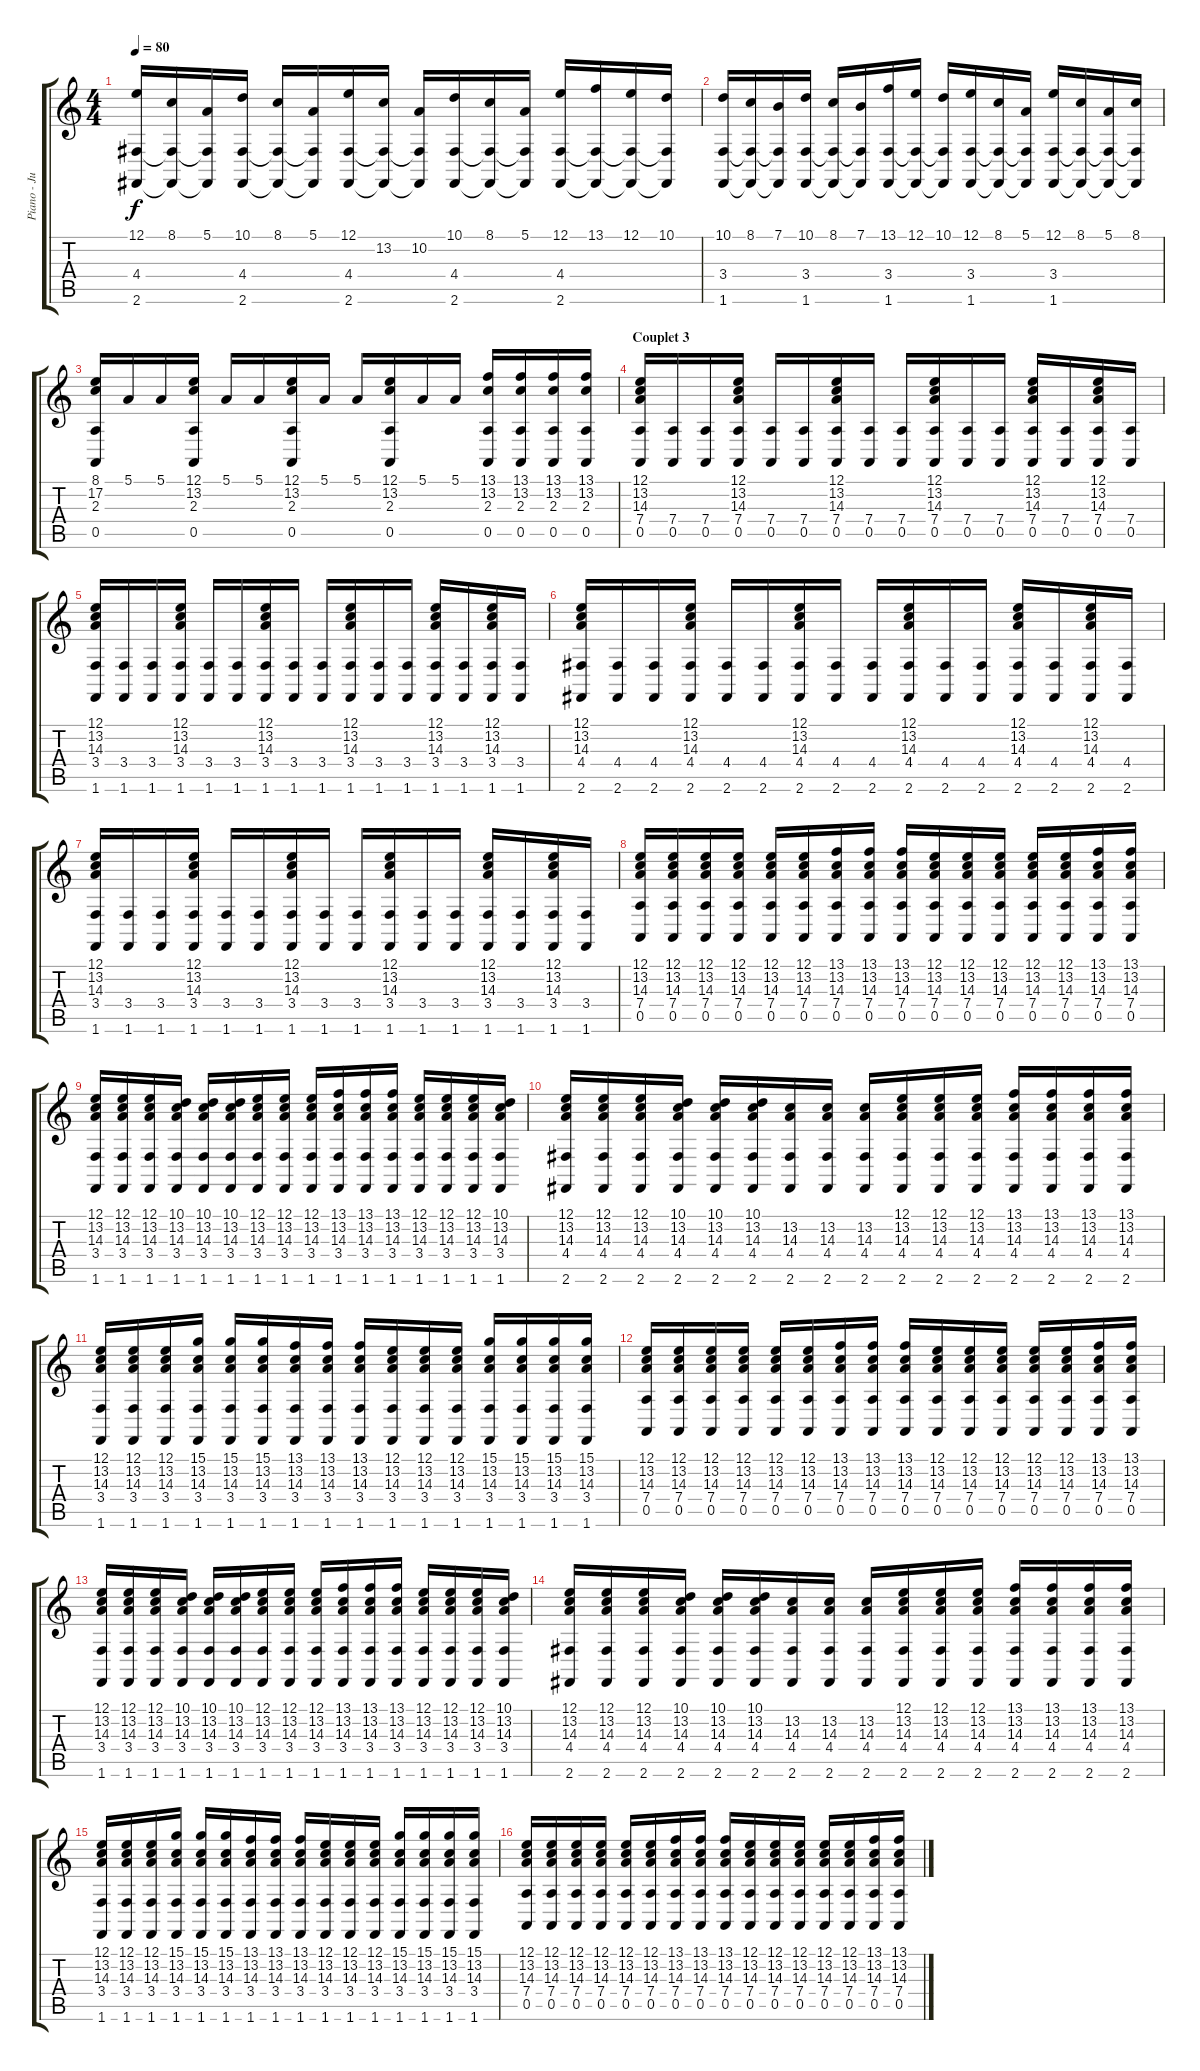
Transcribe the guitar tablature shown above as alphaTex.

\track ("Piano - Julian" "Piano - Ju") {instrument acousticgrandpiano}
\staff {score tabs}
\tuning (E4 B3 G3 D3 A2 E2) {hide}
\ts (4 4)
\tempo 80
\clef g2
\ks c
(12.1 4.4 2.6).16{dy f} (8.1 4.4{t} 2.6{t}).16 (5.1 4.4{t} 2.6{t}).16 (10.1 4.4 2.6).16 (8.1 4.4{t} 2.6{t}).16 (5.1 4.4{t} 2.6{t}).16 (12.1 4.4 2.6).16 (13.2 4.4{t} 2.6{t}).16 (10.2 4.4{t} 2.6{t}).16 (10.1 4.4 2.6).16 (8.1 4.4{t} 2.6{t}).16 (5.1 4.4{t} 2.6{t}).16 (12.1 4.4 2.6).16 (13.1 4.4{t} 2.6{t}).16 (12.1 4.4{t} 2.6{t}).16 (10.1 4.4{t} 2.6{t}).16 |
(10.1 3.4 1.6).16 (8.1 3.4{t} 1.6{t}).16 (7.1 3.4{t} 1.6{t}).16 (10.1 3.4 1.6).16 (8.1 3.4{t} 1.6{t}).16 (7.1 3.4{t} 1.6{t}).16 (13.1 3.4 1.6).16 (12.1 3.4{t} 1.6{t}).16 (10.1 3.4{t} 1.6{t}).16 (12.1 3.4 1.6).16 (8.1 3.4{t} 1.6{t}).16 (5.1 3.4{t} 1.6{t}).16 (12.1 3.4 1.6).16 (8.1 3.4{t} 1.6{t}).16 (5.1 3.4{t} 1.6{t}).16 (8.1 3.4{t} 1.6{t}).16 |
(8.1 17.2 2.3 0.5).16 5.1.16 5.1.16 (12.1 13.2 2.3 0.5).16 5.1.16 5.1.16 (12.1 13.2 2.3 0.5).16 5.1.16 5.1.16 (12.1 13.2 2.3 0.5).16 5.1.16 5.1.16 (13.1 13.2 2.3 0.5).16 (13.1 13.2 2.3 0.5).16 (13.1 13.2 2.3 0.5).16 (13.1 13.2 2.3 0.5).16 |
\section ("" "Couplet 3")
(12.1 13.2 14.3 7.4 0.5).16 (7.4 0.5).16 (7.4 0.5).16 (12.1 13.2 14.3 7.4 0.5).16 (7.4 0.5).16 (7.4 0.5).16 (12.1 13.2 14.3 7.4 0.5).16 (7.4 0.5).16 (7.4 0.5).16 (12.1 13.2 14.3 7.4 0.5).16 (7.4 0.5).16 (7.4 0.5).16 (12.1 13.2 14.3 7.4 0.5).16 (7.4 0.5).16 (12.1 13.2 14.3 7.4 0.5).16 (7.4 0.5).16 |
(12.1 13.2 14.3 3.4 1.6).16 (3.4 1.6).16 (3.4 1.6).16 (12.1 13.2 14.3 3.4 1.6).16 (3.4 1.6).16 (3.4 1.6).16 (12.1 13.2 14.3 3.4 1.6).16 (3.4 1.6).16 (3.4 1.6).16 (12.1 13.2 14.3 3.4 1.6).16 (3.4 1.6).16 (3.4 1.6).16 (12.1 13.2 14.3 3.4 1.6).16 (3.4 1.6).16 (12.1 13.2 14.3 3.4 1.6).16 (3.4 1.6).16 |
(12.1 13.2 14.3 4.4 2.6).16 (4.4 2.6).16 (4.4 2.6).16 (12.1 13.2 14.3 4.4 2.6).16 (4.4 2.6).16 (4.4 2.6).16 (12.1 13.2 14.3 4.4 2.6).16 (4.4 2.6).16 (4.4 2.6).16 (12.1 13.2 14.3 4.4 2.6).16 (4.4 2.6).16 (4.4 2.6).16 (12.1 13.2 14.3 4.4 2.6).16 (4.4 2.6).16 (12.1 13.2 14.3 4.4 2.6).16 (4.4 2.6).16 |
(12.1 13.2 14.3 3.4 1.6).16 (3.4 1.6).16 (3.4 1.6).16 (12.1 13.2 14.3 3.4 1.6).16 (3.4 1.6).16 (3.4 1.6).16 (12.1 13.2 14.3 3.4 1.6).16 (3.4 1.6).16 (3.4 1.6).16 (12.1 13.2 14.3 3.4 1.6).16 (3.4 1.6).16 (3.4 1.6).16 (12.1 13.2 14.3 3.4 1.6).16 (3.4 1.6).16 (12.1 13.2 14.3 3.4 1.6).16 (3.4 1.6).16 |
(12.1 13.2 14.3 7.4 0.5).16 (12.1 13.2 14.3 7.4 0.5).16 (12.1 13.2 14.3 7.4 0.5).16 (12.1 13.2 14.3 7.4 0.5).16 (12.1 13.2 14.3 7.4 0.5).16 (12.1 13.2 14.3 7.4 0.5).16 (13.1 13.2 14.3 7.4 0.5).16 (13.1 13.2 14.3 7.4 0.5).16 (13.1 13.2 14.3 7.4 0.5).16 (12.1 13.2 14.3 7.4 0.5).16 (12.1 13.2 14.3 7.4 0.5).16 (12.1 13.2 14.3 7.4 0.5).16 (12.1 13.2 14.3 7.4 0.5).16 (12.1 13.2 14.3 7.4 0.5).16 (13.1 13.2 14.3 7.4 0.5).16 (13.1 13.2 14.3 7.4 0.5).16 |
(12.1 13.2 14.3 3.4 1.6).16 (12.1 13.2 14.3 3.4 1.6).16 (12.1 13.2 14.3 3.4 1.6).16 (10.1 13.2 14.3 3.4 1.6).16 (10.1 13.2 14.3 3.4 1.6).16 (10.1 13.2 14.3 3.4 1.6).16 (12.1 13.2 14.3 3.4 1.6).16 (12.1 13.2 14.3 3.4 1.6).16 (12.1 13.2 14.3 3.4 1.6).16 (13.1 13.2 14.3 3.4 1.6).16 (13.1 13.2 14.3 3.4 1.6).16 (13.1 13.2 14.3 3.4 1.6).16 (12.1 13.2 14.3 3.4 1.6).16 (12.1 13.2 14.3 3.4 1.6).16 (12.1 13.2 14.3 3.4 1.6).16 (10.1 13.2 14.3 3.4 1.6).16 |
(12.1 13.2 14.3 4.4 2.6).16 (12.1 13.2 14.3 4.4 2.6).16 (12.1 13.2 14.3 4.4 2.6).16 (10.1 13.2 14.3 4.4 2.6).16 (10.1 13.2 14.3 4.4 2.6).16 (10.1 13.2 14.3 4.4 2.6).16 (13.2 14.3 4.4 2.6).16 (13.2 14.3 4.4 2.6).16 (13.2 14.3 4.4 2.6).16 (12.1 13.2 14.3 4.4 2.6).16 (12.1 13.2 14.3 4.4 2.6).16 (12.1 13.2 14.3 4.4 2.6).16 (13.1 13.2 14.3 4.4 2.6).16 (13.1 13.2 14.3 4.4 2.6).16 (13.1 13.2 14.3 4.4 2.6).16 (13.1 13.2 14.3 4.4 2.6).16 |
(12.1 13.2 14.3 3.4 1.6).16 (12.1 13.2 14.3 3.4 1.6).16 (12.1 13.2 14.3 3.4 1.6).16 (15.1 13.2 14.3 3.4 1.6).16 (15.1 13.2 14.3 3.4 1.6).16 (15.1 13.2 14.3 3.4 1.6).16 (13.1 13.2 14.3 3.4 1.6).16 (13.1 13.2 14.3 3.4 1.6).16 (13.1 13.2 14.3 3.4 1.6).16 (12.1 13.2 14.3 3.4 1.6).16 (12.1 13.2 14.3 3.4 1.6).16 (12.1 13.2 14.3 3.4 1.6).16 (15.1 13.2 14.3 3.4 1.6).16 (15.1 13.2 14.3 3.4 1.6).16 (15.1 13.2 14.3 3.4 1.6).16 (15.1 13.2 14.3 3.4 1.6).16 |
(12.1 13.2 14.3 7.4 0.5).16 (12.1 13.2 14.3 7.4 0.5).16 (12.1 13.2 14.3 7.4 0.5).16 (12.1 13.2 14.3 7.4 0.5).16 (12.1 13.2 14.3 7.4 0.5).16 (12.1 13.2 14.3 7.4 0.5).16 (13.1 13.2 14.3 7.4 0.5).16 (13.1 13.2 14.3 7.4 0.5).16 (13.1 13.2 14.3 7.4 0.5).16 (12.1 13.2 14.3 7.4 0.5).16 (12.1 13.2 14.3 7.4 0.5).16 (12.1 13.2 14.3 7.4 0.5).16 (12.1 13.2 14.3 7.4 0.5).16 (12.1 13.2 14.3 7.4 0.5).16 (13.1 13.2 14.3 7.4 0.5).16 (13.1 13.2 14.3 7.4 0.5).16 |
(12.1 13.2 14.3 3.4 1.6).16 (12.1 13.2 14.3 3.4 1.6).16 (12.1 13.2 14.3 3.4 1.6).16 (10.1 13.2 14.3 3.4 1.6).16 (10.1 13.2 14.3 3.4 1.6).16 (10.1 13.2 14.3 3.4 1.6).16 (12.1 13.2 14.3 3.4 1.6).16 (12.1 13.2 14.3 3.4 1.6).16 (12.1 13.2 14.3 3.4 1.6).16 (13.1 13.2 14.3 3.4 1.6).16 (13.1 13.2 14.3 3.4 1.6).16 (13.1 13.2 14.3 3.4 1.6).16 (12.1 13.2 14.3 3.4 1.6).16 (12.1 13.2 14.3 3.4 1.6).16 (12.1 13.2 14.3 3.4 1.6).16 (10.1 13.2 14.3 3.4 1.6).16 |
(12.1 13.2 14.3 4.4 2.6).16 (12.1 13.2 14.3 4.4 2.6).16 (12.1 13.2 14.3 4.4 2.6).16 (10.1 13.2 14.3 4.4 2.6).16 (10.1 13.2 14.3 4.4 2.6).16 (10.1 13.2 14.3 4.4 2.6).16 (13.2 14.3 4.4 2.6).16 (13.2 14.3 4.4 2.6).16 (13.2 14.3 4.4 2.6).16 (12.1 13.2 14.3 4.4 2.6).16 (12.1 13.2 14.3 4.4 2.6).16 (12.1 13.2 14.3 4.4 2.6).16 (13.1 13.2 14.3 4.4 2.6).16 (13.1 13.2 14.3 4.4 2.6).16 (13.1 13.2 14.3 4.4 2.6).16 (13.1 13.2 14.3 4.4 2.6).16 |
(12.1 13.2 14.3 3.4 1.6).16 (12.1 13.2 14.3 3.4 1.6).16 (12.1 13.2 14.3 3.4 1.6).16 (15.1 13.2 14.3 3.4 1.6).16 (15.1 13.2 14.3 3.4 1.6).16 (15.1 13.2 14.3 3.4 1.6).16 (13.1 13.2 14.3 3.4 1.6).16 (13.1 13.2 14.3 3.4 1.6).16 (13.1 13.2 14.3 3.4 1.6).16 (12.1 13.2 14.3 3.4 1.6).16 (12.1 13.2 14.3 3.4 1.6).16 (12.1 13.2 14.3 3.4 1.6).16 (15.1 13.2 14.3 3.4 1.6).16 (15.1 13.2 14.3 3.4 1.6).16 (15.1 13.2 14.3 3.4 1.6).16 (15.1 13.2 14.3 3.4 1.6).16 |
(12.1 13.2 14.3 7.4 0.5).16 (12.1 13.2 14.3 7.4 0.5).16 (12.1 13.2 14.3 7.4 0.5).16 (12.1 13.2 14.3 7.4 0.5).16 (12.1 13.2 14.3 7.4 0.5).16 (12.1 13.2 14.3 7.4 0.5).16 (13.1 13.2 14.3 7.4 0.5).16 (13.1 13.2 14.3 7.4 0.5).16 (13.1 13.2 14.3 7.4 0.5).16 (12.1 13.2 14.3 7.4 0.5).16 (12.1 13.2 14.3 7.4 0.5).16 (12.1 13.2 14.3 7.4 0.5).16 (12.1 13.2 14.3 7.4 0.5).16 (12.1 13.2 14.3 7.4 0.5).16 (13.1 13.2 14.3 7.4 0.5).16 (13.1 13.2 14.3 7.4 0.5).16
